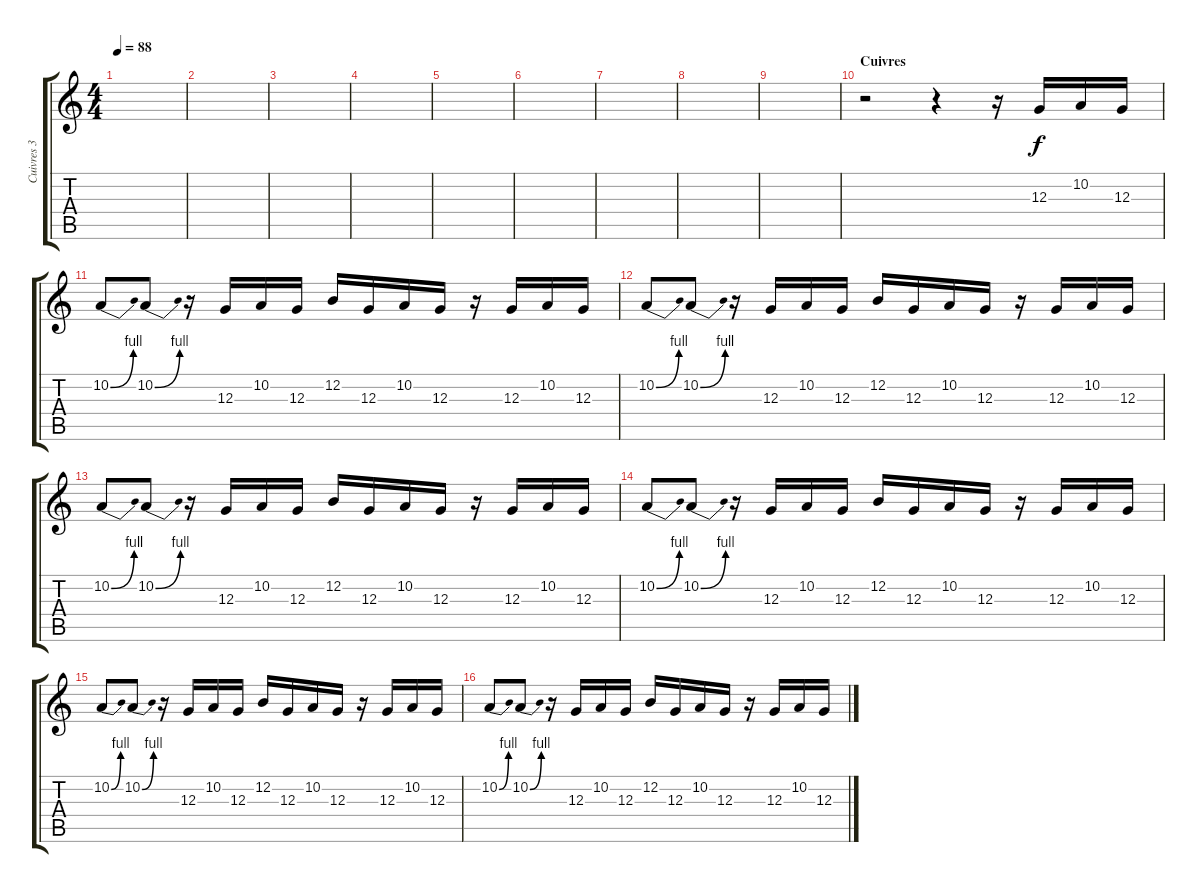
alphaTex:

\track ("Cuivres 3" "Cuivres 3") {instrument tuba}
\staff {score tabs}
\tuning (E4 B3 G3 D3 A2 E2) {hide}
\ts (4 4)
\tempo 88
\clef g2
\ks c
|
|
|
|
|
|
|
|
|
\section ("" "Cuivres")
r.2 r.4 r.16 12.3.16 10.2.16 12.3.16 |
10.2{be (bend 0 0 60 4)}.8 10.2{be (bend 0 0 60 4)}.8 r.16 12.3.16 10.2.16 12.3.16 12.2.16 12.3.16 10.2.16 12.3.16 r.16 12.3.16 10.2.16 12.3.16 |
10.2{be (bend 0 0 60 4)}.8 10.2{be (bend 0 0 60 4)}.8 r.16 12.3.16 10.2.16 12.3.16 12.2.16 12.3.16 10.2.16 12.3.16 r.16 12.3.16 10.2.16 12.3.16 |
10.2{be (bend 0 0 60 4)}.8 10.2{be (bend 0 0 60 4)}.8 r.16 12.3.16 10.2.16 12.3.16 12.2.16 12.3.16 10.2.16 12.3.16 r.16 12.3.16 10.2.16 12.3.16 |
10.2{be (bend 0 0 60 4)}.8 10.2{be (bend 0 0 60 4)}.8 r.16 12.3.16 10.2.16 12.3.16 12.2.16 12.3.16 10.2.16 12.3.16 r.16 12.3.16 10.2.16 12.3.16 |
10.2{be (bend 0 0 60 4)}.8 10.2{be (bend 0 0 60 4)}.8 r.16 12.3.16 10.2.16 12.3.16 12.2.16 12.3.16 10.2.16 12.3.16 r.16 12.3.16 10.2.16 12.3.16 |
10.2{be (bend 0 0 60 4)}.8 10.2{be (bend 0 0 60 4)}.8 r.16 12.3.16 10.2.16 12.3.16 12.2.16 12.3.16 10.2.16 12.3.16 r.16 12.3.16 10.2.16 12.3.16
